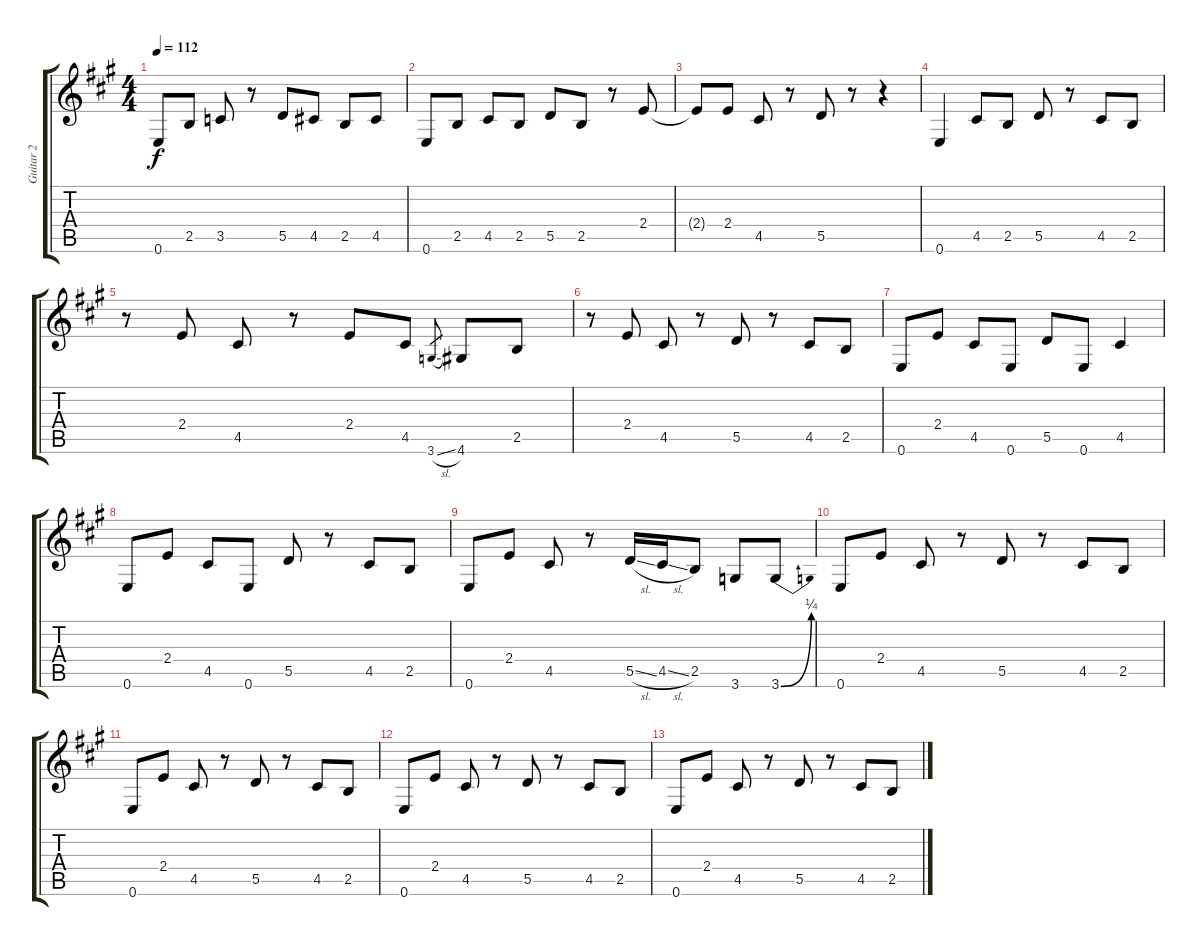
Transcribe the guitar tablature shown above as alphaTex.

\track ("Guitar 2" "Guitar 2") {instrument overdrivenguitar}
\staff {score tabs}
\tuning (E4 B3 G3 D3 A2 E2) {hide}
\ts (4 4)
\tempo 112
\clef g2
\ks a
0.6.8{dy f} 2.5.8 3.5.8 r.8 5.5.8 4.5.8 2.5.8 4.5.8 |
0.6.8 2.5.8 4.5.8 2.5.8 5.5.8 2.5.8 r.8 2.4.8 |
2.4{t}.8 2.4.8 4.5.8 r.8 5.5.8 r.8 r.4 |
0.6.4 4.5.8 2.5.8 5.5.8 r.8 4.5.8 2.5.8 |
r.8 2.4.8 4.5.8 r.8 2.4.8 4.5.8 3.6{sl}.8{gr} 4.6.8 2.5.8 |
r.8 2.4.8 4.5.8 r.8 5.5.8 r.8 4.5.8 2.5.8 |
0.6.8 2.4.8 4.5.8 0.6.8 5.5.8 0.6.8 4.5.4 |
0.6.8 2.4.8 4.5.8 0.6.8 5.5.8 r.8 4.5.8 2.5.8 |
0.6.8 2.4.8 4.5.8 r.8 5.5{sl}.16 4.5{sl}.16 2.5.8 3.6.8 3.6{be (bend 0 0 60 1)}.8 |
0.6.8 2.4.8 4.5.8 r.8 5.5.8 r.8 4.5.8 2.5.8 |
0.6.8 2.4.8 4.5.8 r.8 5.5.8 r.8 4.5.8 2.5.8 |
0.6.8 2.4.8 4.5.8 r.8 5.5.8 r.8 4.5.8 2.5.8 |
0.6.8 2.4.8 4.5.8 r.8 5.5.8 r.8 4.5.8 2.5.8
